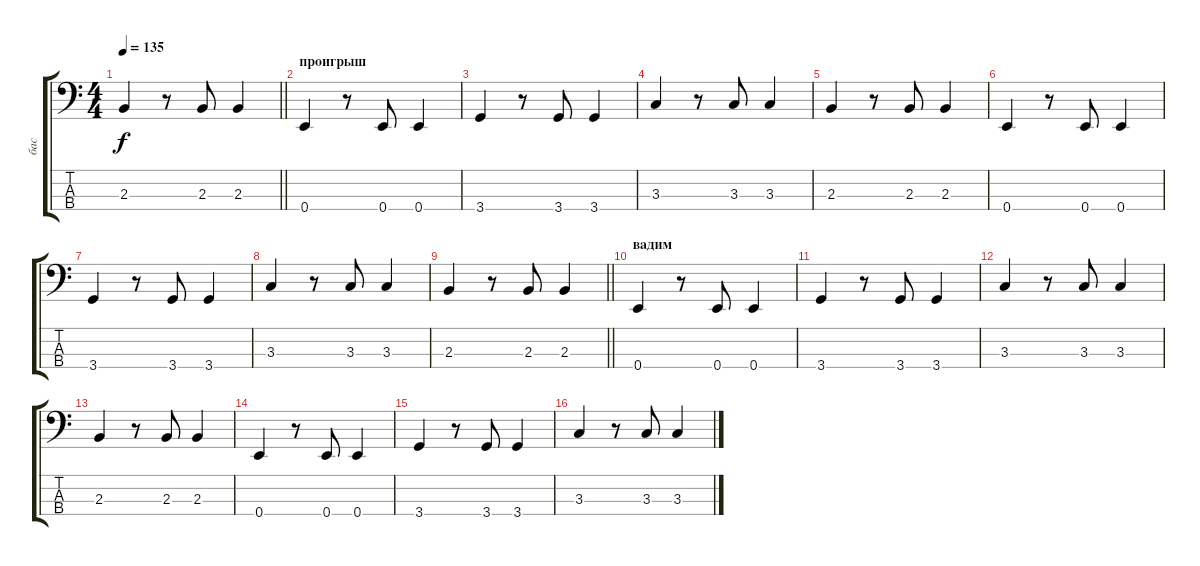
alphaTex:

\track ("бас" "бас") {instrument electricbasspick}
\staff {score tabs}
\tuning (G2 D2 A1 E1) {hide}
\ts (4 4)
\tempo 135
\clef f4
\barLineRight lightlight
\ks c
2.3.4{dy f} r.8 2.3.8 2.3.4 |
\section ("" "проигрыш")
0.4.4 r.8 0.4.8 0.4.4 |
3.4.4 r.8 3.4.8 3.4.4 |
3.3.4 r.8 3.3.8 3.3.4 |
2.3.4 r.8 2.3.8 2.3.4 |
0.4.4 r.8 0.4.8 0.4.4 |
3.4.4 r.8 3.4.8 3.4.4 |
3.3.4 r.8 3.3.8 3.3.4 |
\barLineRight lightlight
2.3.4 r.8 2.3.8 2.3.4 |
\section ("" "вадим")
0.4.4 r.8 0.4.8 0.4.4 |
3.4.4 r.8 3.4.8 3.4.4 |
3.3.4 r.8 3.3.8 3.3.4 |
2.3.4 r.8 2.3.8 2.3.4 |
0.4.4 r.8 0.4.8 0.4.4 |
3.4.4 r.8 3.4.8 3.4.4 |
3.3.4 r.8 3.3.8 3.3.4
